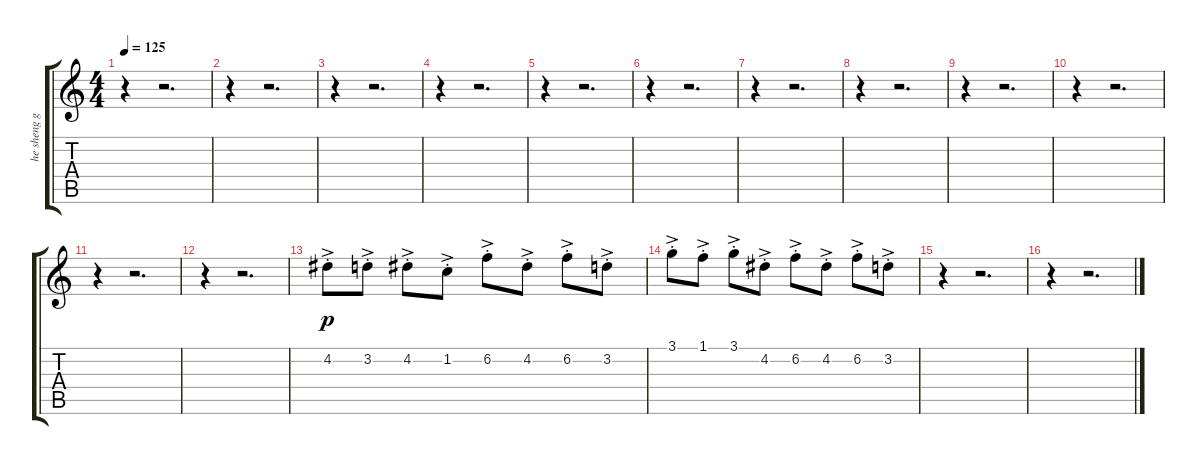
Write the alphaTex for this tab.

\track ("he sheng guitar" "he sheng g") {instrument overdrivenguitar}
\staff {score tabs}
\tuning (E4 B3 G3 D3 A2 E2) {hide}
\ts (4 4)
\tempo 125
\clef g2
\ks c
r.4{dy p instrument overdrivenguitar} r.2{d} |
r.4 r.2{d} |
r.4 r.2{d} |
r.4 r.2{d} |
r.4 r.2{d} |
r.4 r.2{d} |
r.4 r.2{d} |
r.4 r.2{d} |
r.4 r.2{d} |
r.4 r.2{d} |
r.4 r.2{d} |
r.4 r.2{d} |
4.2{ac st}.8 3.2{ac st}.8 4.2{ac st}.8 1.2{ac st}.8 6.2{ac st}.8 4.2{ac st}.8 6.2{ac st}.8 3.2{ac st}.8 |
3.1{ac st}.8 1.1{ac st}.8 3.1{ac st}.8 4.2{ac st}.8 6.2{ac st}.8 4.2{ac st}.8 6.2{ac st}.8 3.2{ac st}.8 |
r.4 r.2{d} |
r.4 r.2{d}
